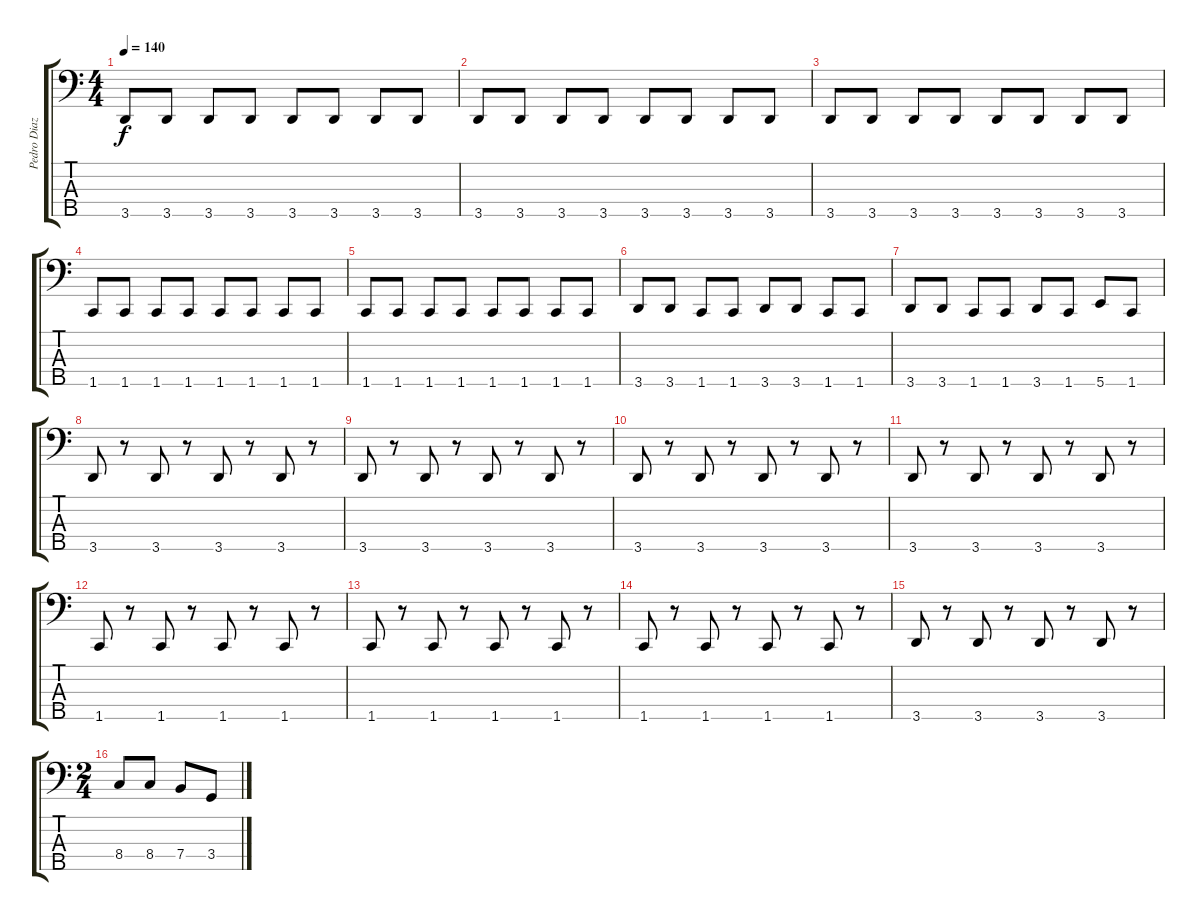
\track ("Pedro Diaz (Peri)" "Pedro Diaz") {instrument electricbassfinger}
\staff {score tabs}
\tuning (G2 D2 A1 E1 B0) {hide}
\ts (4 4)
\tempo 140
\clef f4
\ks c
3.5.8{dy f} 3.5.8 3.5.8 3.5.8 3.5.8 3.5.8 3.5.8 3.5.8 |
3.5.8 3.5.8 3.5.8 3.5.8 3.5.8 3.5.8 3.5.8 3.5.8 |
3.5.8 3.5.8 3.5.8 3.5.8 3.5.8 3.5.8 3.5.8 3.5.8 |
1.5.8 1.5.8 1.5.8 1.5.8 1.5.8 1.5.8 1.5.8 1.5.8 |
1.5.8 1.5.8 1.5.8 1.5.8 1.5.8 1.5.8 1.5.8 1.5.8 |
3.5.8 3.5.8 1.5.8 1.5.8 3.5.8 3.5.8 1.5.8 1.5.8 |
3.5.8 3.5.8 1.5.8 1.5.8 3.5.8 1.5.8 5.5.8 1.5.8 |
3.5.8{instrument slapbass1} r.8 3.5.8 r.8 3.5.8 r.8 3.5.8 r.8 |
3.5.8{instrument slapbass1} r.8 3.5.8 r.8 3.5.8 r.8 3.5.8 r.8 |
3.5.8{instrument slapbass1} r.8 3.5.8 r.8 3.5.8 r.8 3.5.8 r.8 |
3.5.8{instrument slapbass1} r.8 3.5.8 r.8 3.5.8 r.8 3.5.8 r.8 |
1.5.8 r.8 1.5.8 r.8 1.5.8 r.8 1.5.8 r.8 |
1.5.8 r.8 1.5.8 r.8 1.5.8 r.8 1.5.8 r.8 |
1.5.8 r.8 1.5.8 r.8 1.5.8 r.8 1.5.8 r.8 |
3.5.8 r.8 3.5.8 r.8 3.5.8 r.8 3.5.8 r.8 |
\ts (2 4)
8.4.8{instrument electricbassfinger} 8.4.8 7.4.8 3.4.8
